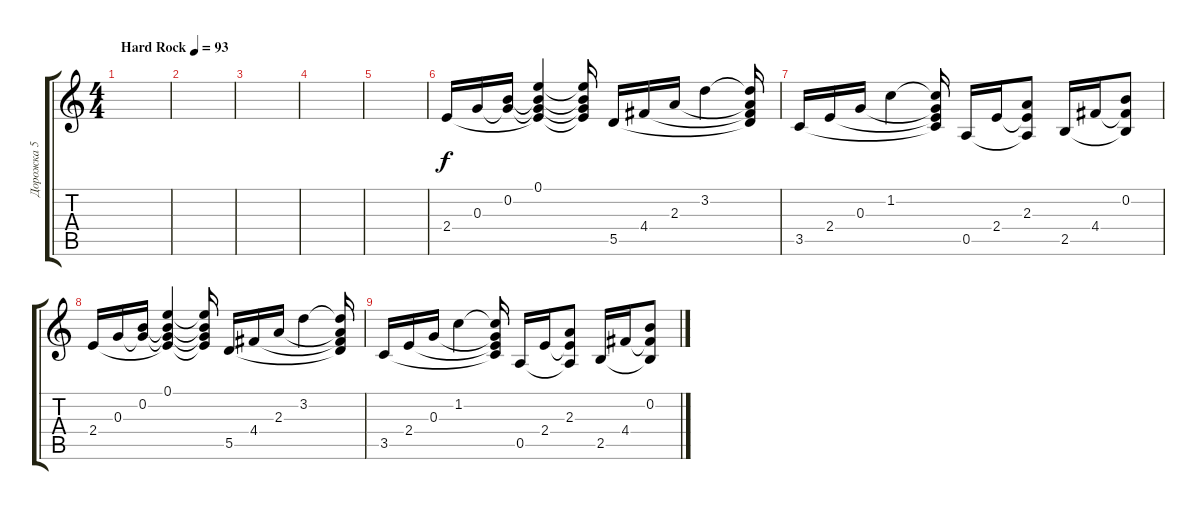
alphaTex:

\track ("Дорожка 5" "Дорожка 5") {instrument acousticguitarsteel}
\staff {score tabs}
\tuning (E4 B3 G3 D3 A2 E2) {hide}
\ts (4 4)
\tempo (93 "Hard Rock")
\clef g2
\ks c
|
|
|
|
|
2.4.16 0.3.16 (0.2 0.3{t}).16 (0.1 0.2{t} 0.3{t} 2.4{t}).4 (0.1{t} 0.2{t} 0.3{t} 2.4{t}).16 5.5.16 4.4.16 2.3.16 3.2.4 (3.2{t} 2.3{t} 4.4{t} 5.5{t}).16 |
3.5.16 2.4.16 0.3.16 1.2.4 (1.2{t} 0.3{t} 2.4{t} 3.5{t}).16 0.5.16 2.4.16 (2.3 2.4{t} 0.5{t}).8 2.5.16 4.4.16 (0.2 4.4{t} 2.5{t}).8 |
2.4.16 0.3.16 (0.2 0.3{t}).16 (0.1 0.2{t} 0.3{t} 2.4{t}).4 (0.1{t} 0.2{t} 0.3{t} 2.4{t}).16 5.5.16 4.4.16 2.3.16 3.2.4 (3.2{t} 2.3{t} 4.4{t} 5.5{t}).16 |
3.5.16 2.4.16 0.3.16 1.2.4 (1.2{t} 0.3{t} 2.4{t} 3.5{t}).16 0.5.16 2.4.16 (2.3 2.4{t} 0.5{t}).8 2.5.16 4.4.16 (0.2 4.4{t} 2.5{t}).8
